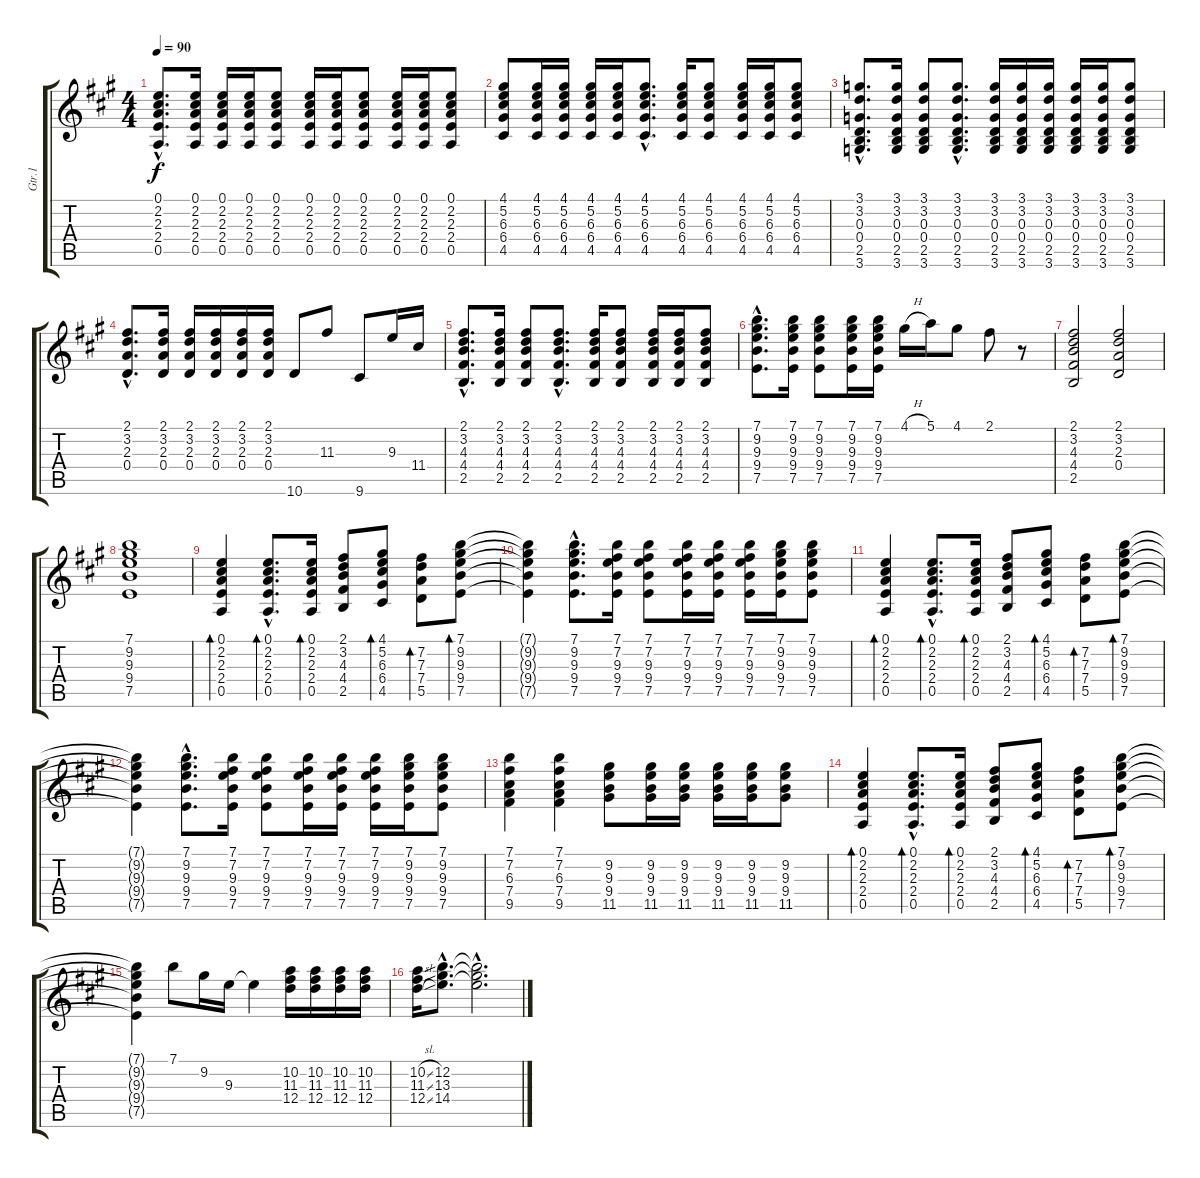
\track ("Gtr.1" "Gtr.1") {instrument acousticguitarsteel}
\staff {score tabs}
\tuning (E4 B3 G3 D3 A2 E2) {hide}
\ts (4 4)
\tempo 90
\clef g2
\ks a
(0.1{hac} 2.2{hac} 2.3{hac} 2.4{hac} 0.5{hac}).8{d dy f} (0.1 2.2 2.3 2.4 0.5).16 (0.1 2.2 2.3 2.4 0.5).16 (0.1 2.2 2.3 2.4 0.5).16 (0.1 2.2 2.3 2.4 0.5).8 (0.1 2.2 2.3 2.4 0.5).16 (0.1 2.2 2.3 2.4 0.5).16 (0.1 2.2 2.3 2.4 0.5).8 (0.1 2.2 2.3 2.4 0.5).16 (0.1 2.2 2.3 2.4 0.5).16 (0.1 2.2 2.3 2.4 0.5).8 |
(4.1 5.2 6.3 6.4 4.5).8 (4.1 5.2 6.3 6.4 4.5).16 (4.1 5.2 6.3 6.4 4.5).16 (4.1 5.2 6.3 6.4 4.5).16 (4.1 5.2 6.3 6.4 4.5).16 (4.1{hac} 5.2{hac} 6.3{hac} 6.4{hac} 4.5{hac}).8{d} (4.1 5.2 6.3 6.4 4.5).16 (4.1 5.2 6.3 6.4 4.5).8 (4.1 5.2 6.3 6.4 4.5).16 (4.1 5.2 6.3 6.4 4.5).16 (4.1 5.2 6.3 6.4 4.5).8 |
(3.1{hac} 3.2{hac} 0.3{hac} 0.4{hac} 2.5{hac} 3.6{hac}).8{d} (3.1 3.2 0.3 0.4 2.5 3.6).16 (3.1 3.2 0.3 0.4 2.5 3.6).8 (3.1{hac} 3.2{hac} 0.3{hac} 0.4{hac} 2.5{hac} 3.6{hac}).8{d} (3.1 3.2 0.3 0.4 2.5 3.6).16 (3.1 3.2 0.3 0.4 2.5 3.6).16 (3.1 3.2 0.3 0.4 2.5 3.6).16 (3.1 3.2 0.3 0.4 2.5 3.6).16 (3.1 3.2 0.3 0.4 2.5 3.6).16 (3.1 3.2 0.3 0.4 2.5 3.6).8 |
(2.1{hac} 3.2{hac} 2.3{hac} 0.4{hac}).8{d} (2.1 3.2 2.3 0.4).16 (2.1 3.2 2.3 0.4).16 (2.1 3.2 2.3 0.4).16 (2.1 3.2 2.3 0.4).16 (2.1 3.2 2.3 0.4).16 10.6.8 11.3.8 9.6.8 9.3.16 11.4.16 |
(2.1{hac} 3.2{hac} 4.3{hac} 4.4{hac} 2.5{hac}).8{d} (2.1 3.2 4.3 4.4 2.5).16 (2.1 3.2 4.3 4.4 2.5).8 (2.1{hac} 3.2{hac} 4.3{hac} 4.4{hac} 2.5{hac}).8{d} (2.1 3.2 4.3 4.4 2.5).16 (2.1 3.2 4.3 4.4 2.5).8 (2.1 3.2 4.3 4.4 2.5).16 (2.1 3.2 4.3 4.4 2.5).16 (2.1 3.2 4.3 4.4 2.5).8 |
(7.1{hac} 9.2{hac} 9.3{hac} 9.4{hac} 7.5{hac}).8{d} (7.1 9.2 9.3 9.4 7.5).16 (7.1 9.2 9.3 9.4 7.5).8 (7.1 9.2 9.3 9.4 7.5).16 (7.1 9.2 9.3 9.4 7.5).16 4.1{h}.16 5.1.16 4.1.8 2.1.8 r.8 |
(2.1 3.2 4.3 4.4 2.5).2 (2.1 3.2 2.3 0.4).2 |
(7.1 9.2 9.3 9.4 7.5).1 |
(0.1 2.2 2.3 2.4 0.5).4{bd 60} (0.1{hac} 2.2{hac} 2.3{hac} 2.4{hac} 0.5{hac}).8{d bd 60} (0.1 2.2 2.3 2.4 0.5).16{bd 60} (2.1 3.2 4.3 4.4 2.5).8 (4.1 5.2 6.3 6.4 4.5).8{bd 60} (7.2 7.3 7.4 5.5).8{bd 60} (7.1 9.2 9.3 9.4 7.5).8{bd 60} |
(7.1{t} 9.2{t} 9.3{t} 9.4{t} 7.5{t}).4 (7.1{hac} 9.2{hac} 9.3{hac} 9.4{hac} 7.5{hac}).8{d} (7.1 7.2 9.3 9.4 7.5).16 (7.1 7.2 9.3 9.4 7.5).8 (7.1 7.2 9.3 9.4 7.5).16 (7.1 7.2 9.3 9.4 7.5).16 (7.1 7.2 9.3 9.4 7.5).16 (7.1 9.2 9.3 9.4 7.5).16 (7.1 9.2 9.3 9.4 7.5).8 |
(0.1 2.2 2.3 2.4 0.5).4{bd 60} (0.1{hac} 2.2{hac} 2.3{hac} 2.4{hac} 0.5{hac}).8{d bd 60} (0.1 2.2 2.3 2.4 0.5).16{bd 60} (2.1 3.2 4.3 4.4 2.5).8 (4.1 5.2 6.3 6.4 4.5).8{bd 60} (7.2 7.3 7.4 5.5).8{bd 60} (7.1 9.2 9.3 9.4 7.5).8{bd 60} |
(7.1{t} 9.2{t} 9.3{t} 9.4{t} 7.5{t}).4 (7.1{hac} 9.2{hac} 9.3{hac} 9.4{hac} 7.5{hac}).8{d} (7.1 7.2 9.3 9.4 7.5).16 (7.1 7.2 9.3 9.4 7.5).8 (7.1 7.2 9.3 9.4 7.5).16 (7.1 7.2 9.3 9.4 7.5).16 (7.1 7.2 9.3 9.4 7.5).16 (7.1 9.2 9.3 9.4 7.5).16 (7.1 9.2 9.3 9.4 7.5).8 |
(7.1 7.2 6.3 7.4 9.5).4 (7.1 7.2 6.3 7.4 9.5).4 (9.2 9.3 9.4 11.5).8 (9.2 9.3 9.4 11.5).16 (9.2 9.3 9.4 11.5).16 (9.2 9.3 9.4 11.5).16 (9.2 9.3 9.4 11.5).16 (9.2 9.3 9.4 11.5).8 |
(0.1 2.2 2.3 2.4 0.5).4{bd 60} (0.1{hac} 2.2{hac} 2.3{hac} 2.4{hac} 0.5{hac}).8{d bd 60} (0.1 2.2 2.3 2.4 0.5).16{bd 60} (2.1 3.2 4.3 4.4 2.5).8 (4.1 5.2 6.3 6.4 4.5).8{bd 60} (7.2 7.3 7.4 5.5).8{bd 60} (7.1 9.2 9.3 9.4 7.5).8{bd 60} |
(7.1{t} 9.2{t} 9.3{t} 9.4{t} 7.5{t}).4 7.1.8 9.2.16 9.3.16 9.3{t}.4 (10.2 11.3 12.4).16 (10.2 11.3 12.4).16 (10.2 11.3 12.4).16 (10.2 11.3 12.4).16 |
(10.2{sl} 11.3{sl} 12.4{sl}).16 (12.2{hac} 13.3{hac} 14.4{hac}).8{d} (12.2{hac t} 13.3{hac t} 14.4{hac t}).2{d}
